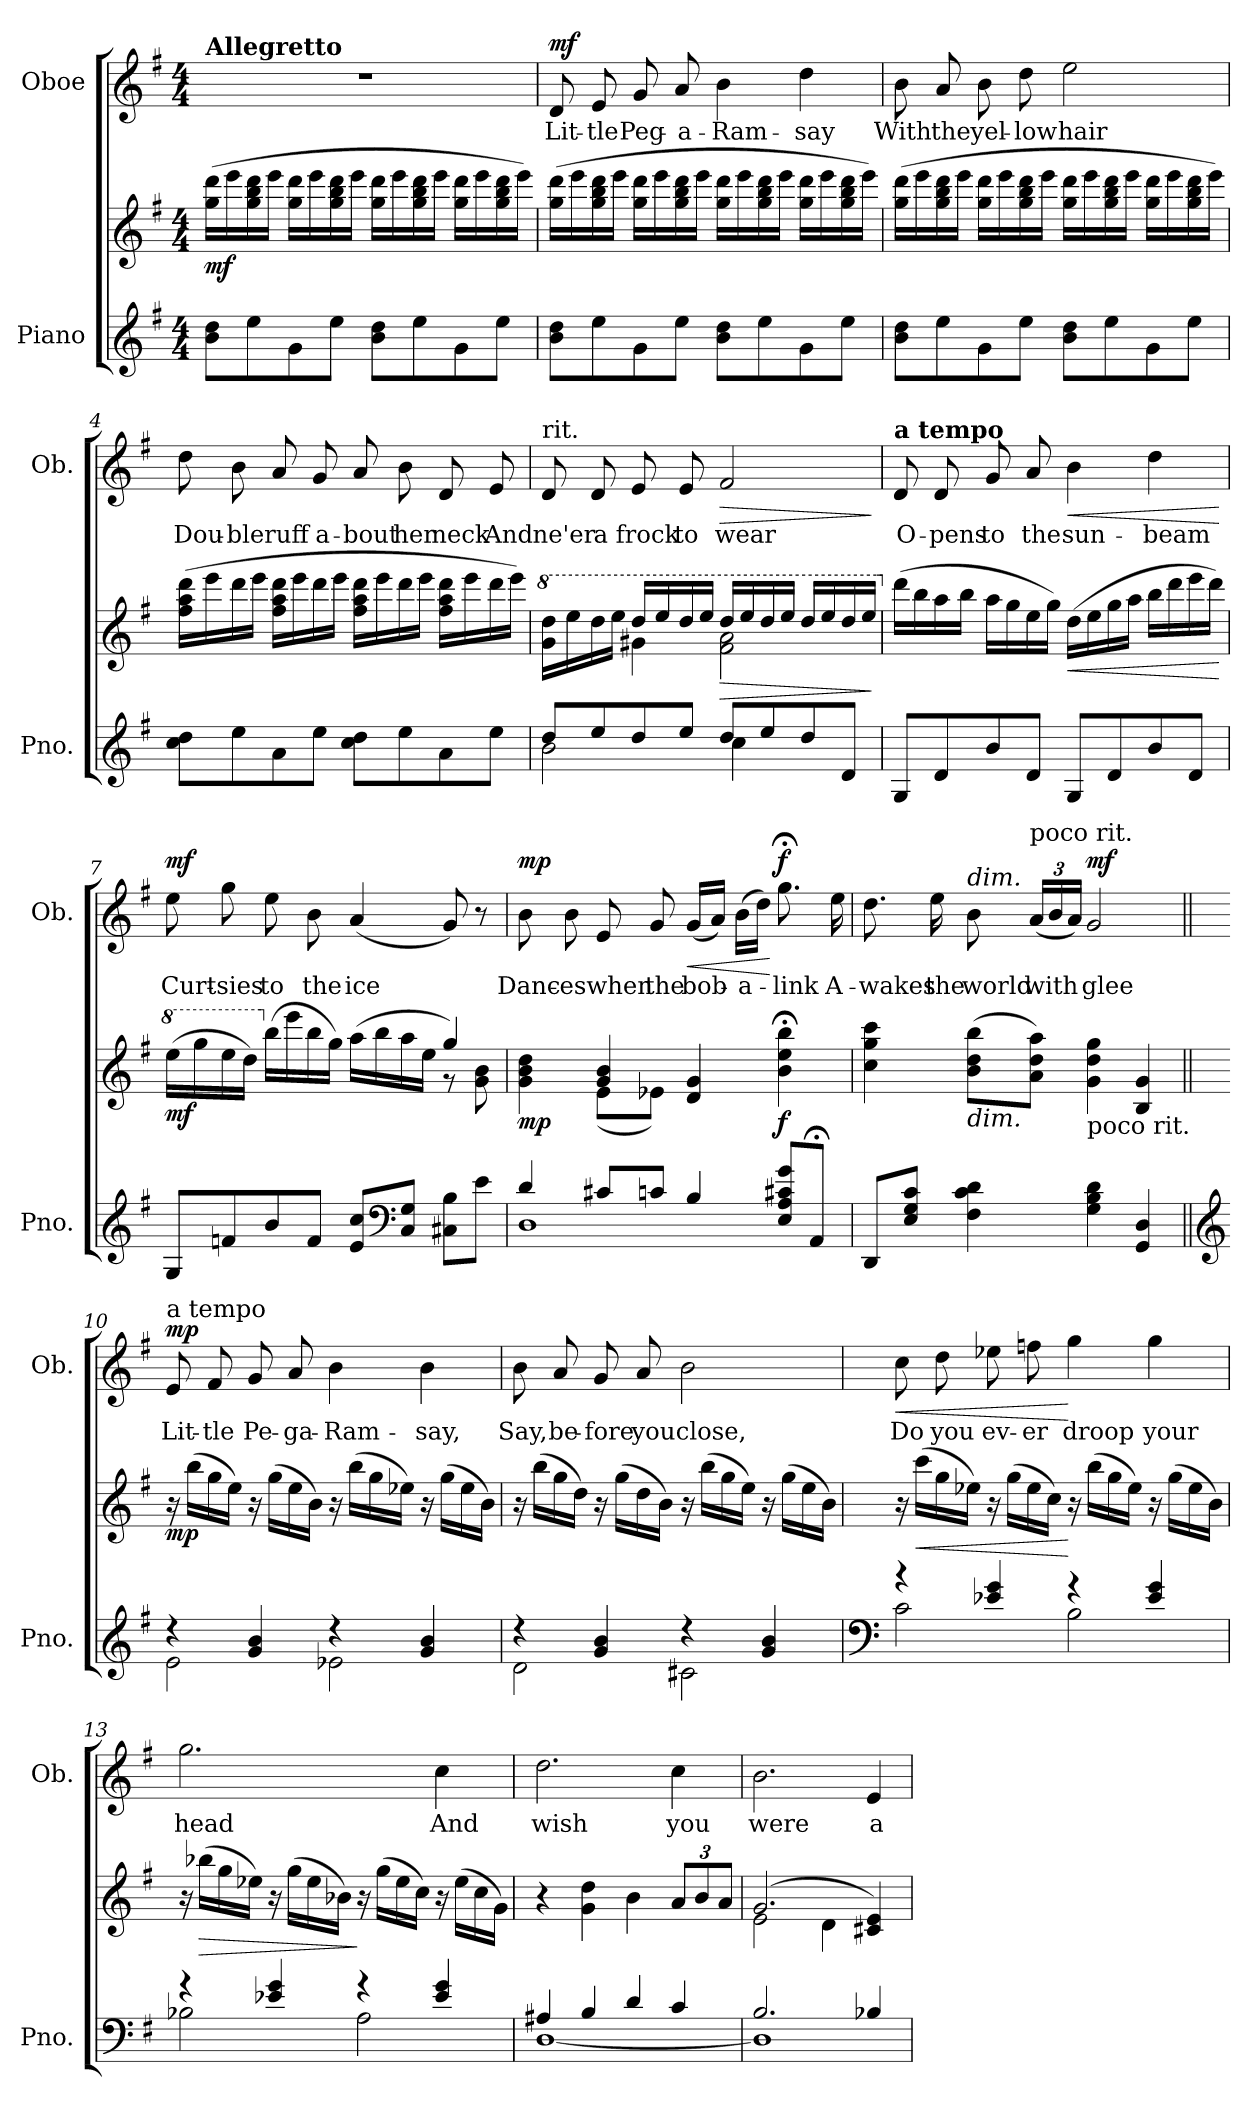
**kern	**kern	**dynam	**kern	**text	**dynam
*part2	*part2	*part2	*part1	*part1	*part1
*staff3	*staff2	*staff2/3	*staff1	*staff1	*staff1
*I"Piano	*	*	*I"Oboe	*	*
*I'Pno.	*	*	*I'Ob.	*	*
*clefG2	*clefG2	*	*clefG2	*	*
*k[f#]	*k[f#]	*	*k[f#]	*	*
*M4/4	*M4/4	*	*M4/4	*	*
=1	=1	=1	=1	=1	=1
!	!	!	!LO:TX:a:B:t=Allegretto	!	!
!	!	!LO:DY:b	!	!	!
8b\ 8dd\L	(16gg\ 16ddd\LL	mf	1r	.	.
.	16eee\	.	.	.	.
8ee\	16gg\ 16bb\ 16ddd\	.	.	.	.
.	16eee\JJ	.	.	.	.
8g\	16gg\ 16ddd\LL	.	.	.	.
.	16eee\	.	.	.	.
8ee\J	16gg\ 16bb\ 16ddd\	.	.	.	.
.	16eee\JJ	.	.	.	.
8b\ 8dd\L	16gg\ 16ddd\LL	.	.	.	.
.	16eee\	.	.	.	.
8ee\	16gg\ 16bb\ 16ddd\	.	.	.	.
.	16eee\JJ	.	.	.	.
8g\	16gg\ 16ddd\LL	.	.	.	.
.	16eee\	.	.	.	.
8ee\J	16gg\ 16bb\ 16ddd\	.	.	.	.
.	16eee\JJ)	.	.	.	.
=2	=2	=2	=2	=2	=2
!	!	!	!	!LO:LY:b	!LO:DY:a
8b\ 8dd\L	(16gg\ 16ddd\LL	.	8d/	Lit-	mf
.	16eee\	.	.	.	.
!	!	!	!	!LO:LY:b	!
8ee\	16gg\ 16bb\ 16ddd\	.	8e/	-tle	.
.	16eee\JJ	.	.	.	.
!	!	!	!	!LO:LY:b	!
8g\	16gg\ 16ddd\LL	.	8g/	Peg-	.
.	16eee\	.	.	.	.
!	!	!	!	!LO:LY:b	!
8ee\J	16gg\ 16bb\ 16ddd\	.	8a/	-a-	.
.	16eee\JJ	.	.	.	.
!	!	!	!	!LO:LY:b	!
8b\ 8dd\L	16gg\ 16ddd\LL	.	4b\	-Ram-	.
.	16eee\	.	.	.	.
8ee\	16gg\ 16bb\ 16ddd\	.	.	.	.
.	16eee\JJ	.	.	.	.
!	!	!	!	!LO:LY:b	!
8g\	16gg\ 16ddd\LL	.	4dd\	-say	.
.	16eee\	.	.	.	.
8ee\J	16gg\ 16bb\ 16ddd\	.	.	.	.
.	16eee\JJ)	.	.	.	.
!!LO:LB:g=z
=3	=3	=3	=3	=3	=3
!	!	!	!	!LO:LY:b	!
8b\ 8dd\L	(16gg\ 16ddd\LL	.	8b\	With	.
.	16eee\	.	.	.	.
!	!	!	!	!LO:LY:b	!
8ee\	16gg\ 16bb\ 16ddd\	.	8a/	the	.
.	16eee\JJ	.	.	.	.
!	!	!	!	!LO:LY:b	!
8g\	16gg\ 16ddd\LL	.	8b\	yel-	.
.	16eee\	.	.	.	.
!	!	!	!	!LO:LY:b	!
8ee\J	16gg\ 16bb\ 16ddd\	.	8dd\	-low	.
.	16eee\JJ	.	.	.	.
!	!	!	!	!LO:LY:b	!
8b\ 8dd\L	16gg\ 16ddd\LL	.	2ee\	hair	.
.	16eee\	.	.	.	.
8ee\	16gg\ 16bb\ 16ddd\	.	.	.	.
.	16eee\JJ	.	.	.	.
8g\	16gg\ 16ddd\LL	.	.	.	.
.	16eee\	.	.	.	.
8ee\J	16gg\ 16bb\ 16ddd\	.	.	.	.
.	16eee\JJ)	.	.	.	.
=4	=4	=4	=4	=4	=4
!	!	!	!	!LO:LY:b	!
8cc\ 8dd\L	(16ff#\ 16aa\ 16ddd\LL	.	8dd\	Dou-	.
.	16eee\	.	.	.	.
!	!	!	!	!LO:LY:b	!
8ee\	16ddd\	.	8b\	-ble	.
.	16eee\JJ	.	.	.	.
!	!	!	!	!LO:LY:b	!
8a\	16ff#\ 16aa\ 16ddd\LL	.	8a/	ruff	.
.	16eee\	.	.	.	.
!	!	!	!	!LO:LY:b	!
8ee\J	16ddd\	.	8g/	a-	.
.	16eee\JJ	.	.	.	.
!	!	!	!	!LO:LY:b	!
8cc\ 8dd\L	16ff#\ 16aa\ 16ddd\LL	.	8a/	-bout	.
.	16eee\	.	.	.	.
!	!	!	!	!LO:LY:b	!
8ee\	16ddd\	.	8b\	her	.
.	16eee\JJ	.	.	.	.
!	!	!	!	!LO:LY:b	!
8a\	16ff#\ 16aa\ 16ddd\LL	.	8d/	neck	.
.	16eee\	.	.	.	.
!	!	!	!	!LO:LY:b	!
8ee\J	16ddd\	.	8e/	And	.
.	16eee\JJ)	.	.	.	.
!!LO:LB:g=z
=5	=5	=5	=5	=5	=5
*^	*	*	*	*	*
*	*	*8va	*	*	*	*
*	*	*^	*	*	*	*
!	!	!	!	!	!LO:TX:a:t=rit.	!	!
!	!	!	!	!	!	!LO:LY:b	!
8dd/L	2b\	16gg\ 16ddd\LL	4ryy	.	8d/	ne'er	.
.	.	16eee\	.	.	.	.	.
!	!	!	!	!	!	!LO:LY:b	!
8ee/	.	16ddd\	.	.	8d/	a	.
.	.	16eee\JJ	.	.	.	.	.
!	!	!	!	!	!	!LO:LY:b	!
8dd/	.	16ddd/LL	4gg#X\	.	8e/	frock	.
.	.	16eee/	.	.	.	.	.
!	!	!	!	!	!	!LO:LY:b	!
8ee/J	.	16ddd/	.	.	8e/	to	.
.	.	16eee/JJ	.	.	.	.	.
!	!	!	!	!LO:HP:b	!	!LO:LY:b	!LO:HP:b
8dd/L	4cc\	16ddd/LL	2ff#\ 2aa\	>	2f#/	wear	>
.	.	16eee/	.	.	.	.	.
8ee/	.	16ddd/	.	.	.	.	.
.	.	16eee/JJ	.	.	.	.	.
8dd/	4ryy	16ddd/LL	.	.	.	.	.
.	.	16eee/	.	.	.	.	.
8d/J	.	16ddd/	.	.	.	.	.
.	.	16eee/JJ	.	.	.	.	.
*v	*v	*	*	*	*	*	*
*	*v	*v	*	*	*	*
.	.	]	.	.	]
=6	=6	=6	=6	=6	=6
*	*X8va	*	*	*	*
!	!	!	!LO:TX:a:B:t=a tempo	!	!
!	!	!	!	!LO:LY:b	!
8G/L	(16ddd\LL	.	8d/	O-	.
.	16bb\	.	.	.	.
!	!	!	!	!LO:LY:b	!
8d/	16aa\	.	8d/	-pens	.
.	16bb\JJ	.	.	.	.
!	!	!	!	!LO:LY:b	!
8b/	16aa\LL	.	8g/	to	.
.	16gg\	.	.	.	.
!	!	!	!	!LO:LY:b	!
8d/J	16ee\	.	8a/	the	.
.	16gg\JJ)	.	.	.	.
!	!	!LO:HP:b	!	!LO:LY:b	!LO:HP:b
8G/L	(16dd\LL	<	4b\	sun-	<
.	16ee\	.	.	.	.
8d/	16gg\	.	.	.	.
.	16aa\JJ	.	.	.	.
!	!	!	!	!LO:LY:b	!
8b/	16bb\LL	.	4dd\	-beam	.
.	16ddd\	.	.	.	.
8d/J	16eee\	.	.	.	.
.	16ddd\JJ)	.	.	.	.
.	.	[	.	.	[
!!LO:PB:g=z
=7	=7	=7	=7	=7	=7
*	*8va	*	*	*	*
*	*^	*	*	*	*
!	!	!	!LO:DY:b	!	!LO:LY:b	!LO:DY:a
8G/L	(16eee\LL	2.ryy	mf	8ee\	Curt-	mf
.	16ggg\	.	.	.	.	.
!	!	!	!	!	!LO:LY:b	!
8fn/	16eee\	.	.	8gg\	-sies	.
.	16ddd\JJ)	.	.	.	.	.
*	*X8va	*	*	*	*	*
!	!	!	!	!	!LO:LY:b	!
8b/	(16bb\LL	.	.	8ee\	to	.
.	16eee\	.	.	.	.	.
!	!	!	!	!	!LO:LY:b	!
8f/J	16bb\	.	.	8b\	the	.
.	16gg\JJ)	.	.	.	.	.
!	!	!	!	!	!LO:LY:b	!
8e/ 8cc/L	(16aa\LL	.	.	(4a/	ice	.
.	16bb\	.	.	.	.	.
*clefF4	*	*	*	*	*	*
8C/ 8G/J	16aa\	.	.	.	.	.
.	16ee\JJ	.	.	.	.	.
8C#X\ 8B\L	4gg/)	8r	.	8g/)	.	.
8e\J	.	8g\ 8b\	.	8r	.	.
=8	=8	=8	=8	=8	=8	=8
*^	*	*	*	*	*	*
!	!	!	!	!LO:DY:b	!	!LO:LY:b	!LO:DY:a
4d/	1D	4g\ 4b\ 4dd\	4ryy	mp	8b\	Danc-	mp
!	!	!	!	!	!	!LO:LY:b	!
.	.	.	.	.	8b\	-es	.
!	!	!	!	!	!	!LO:LY:b	!
8c#X/L	.	4g/ 4b/	(8e\L	.	8e/	when	.
!	!	!	!	!	!	!LO:LY:b	!
8cn/J	.	.	8e-X\J)	.	8g/	the	.
!	!	!	!	!	!	!LO:LY:b	!LO:HP:b
4B/	.	4d/ 4g/	2ryy	.	(16g/LL	bob-	<
.	.	.	.	.	16a/JJ)	.	.
!	!	!	!	!	!	!LO:LY:b	!
.	.	.	.	.	(16b\LL	-a-	.
.	.	.	.	.	16dd\JJ)	.	.
!	!	!	!	!LO:DY:b	!	!LO:LY:b	!LO:DY:n=1:a
8E/ 8A/ 8c#X/ 8g/L	.	4b\;< 4ee\;< 4bb\;<	.	f	8.gg;<\	-link	[ f
8AA;</J	.	.	.	.	.	.	.
!	!	!	!	!	!	!LO:LY:b	!
.	.	.	.	.	16ee\	A-	.
*v	*v	*	*	*	*	*	*
*	*v	*v	*	*	*	*
!!LO:LB:g=z
=9	=9	=9	=9	=9	=9
!	!	!	!	!LO:LY:b	!
8DD/L	4cc\ 4gg\ 4ccc\	.	8.dd\	-wakes	.
8E/ 8G/ 8c/J	.	.	.	.	.
!	!	!	!	!LO:LY:b	!
.	.	.	16ee\	the	.
!	!	!	!LO:TX:a:i:t=dim.	!	!
!	!LO:TX:b:i:t=dim.	!	!	!	!
!	!	!	!	!LO:LY:b	!
4F#\ 4c\ 4d\	(8b\ 8dd\ 8bb\L	.	8b\	world	.
*	*	*	*Xbrackettup	*	*
!	!	!	!LO:TX:a:t=poco rit.	!	!
!	!	!	!	!LO:LY:b	!
.	8a\ 8dd\ 8aa\J)	.	(24a/LL	with	.
.	.	.	24b/	.	.
.	.	.	24a/JJ)	.	.
!	!LO:TX:b:t=poco rit.	!	!	!	!
!	!	!	!	!LO:LY:b	!LO:DY:a
4G\ 4B\ 4d\	4g\ 4dd\ 4gg\	.	2g/	glee	mf
4GG/ 4D/	4B/ 4g/	.	.	.	.
=10||	=10||	=10||	=10||	=10||	=10||
*clefG2	*	*	*	*	*
*^	*	*	*	*	*
!	!	!	!	!LO:TX:a:t=a tempo	!	!
!	!	!	!LO:DY:b	!	!LO:LY:b	!LO:DY:a
4r	2e\	16r	mp	8e/	Lit-	mp
.	.	(16bb\LL	.	.	.	.
!	!	!	!	!	!LO:LY:b	!
.	.	16gg\	.	8f#/	-tle	.
.	.	16ee\JJ)	.	.	.	.
!	!	!	!	!	!LO:LY:b	!
4g/ 4b/	.	16r	.	8g/	Pe-	.
.	.	(16gg\LL	.	.	.	.
!	!	!	!	!	!LO:LY:b	!
.	.	16ee\	.	8a/	-ga-	.
.	.	16b\JJ)	.	.	.	.
!	!	!	!	!	!LO:LY:b	!
4r	2e-X\	16r	.	4b\	-Ram-	.
.	.	(16bb\LL	.	.	.	.
.	.	16gg\	.	.	.	.
.	.	16ee-X\JJ)	.	.	.	.
!	!	!	!	!	!LO:LY:b	!
4g/ 4b/	.	16r	.	4b\	-say,	.
.	.	(16gg\LL	.	.	.	.
.	.	16ee-\	.	.	.	.
.	.	16b\JJ)	.	.	.	.
!!LO:LB:g=z
=11	=11	=11	=11	=11	=11	=11
!	!	!	!	!	!LO:LY:b	!
4r	2d\	16r	.	8b\	Say,	.
.	.	(16bb\LL	.	.	.	.
!	!	!	!	!	!LO:LY:b	!
.	.	16gg\	.	8a/	be-	.
.	.	16dd\JJ)	.	.	.	.
!	!	!	!	!	!LO:LY:b	!
4g/ 4b/	.	16r	.	8g/	-fore	.
.	.	(16gg\LL	.	.	.	.
!	!	!	!	!	!LO:LY:b	!
.	.	16dd\	.	8a/	you	.
.	.	16b\JJ)	.	.	.	.
!	!	!	!	!	!LO:LY:b	!
4r	2c#X\	16r	.	2b\	close,	.
.	.	(16bb\LL	.	.	.	.
.	.	16gg\	.	.	.	.
.	.	16ee\JJ)	.	.	.	.
4g/ 4b/	.	16r	.	.	.	.
.	.	(16gg\LL	.	.	.	.
.	.	16ee\	.	.	.	.
.	.	16b\JJ)	.	.	.	.
=12	=12	=12	=12	=12	=12	=12
*clefF4	*	*	*	*	*	*
!	!	!	!	!	!LO:LY:b	!LO:HP:b
4r	2c\	16r	.	8cc\	Do	<
!	!	!	!LO:HP:b	!	!	!
.	.	(16ccc\LL	<	.	.	.
!	!	!	!	!	!LO:LY:b	!
.	.	16gg\	.	8dd\	you	.
.	.	16ee-X\JJ)	.	.	.	.
!	!	!	!	!	!LO:LY:b	!
4e-X/ 4g/	.	16r	.	8ee-X\	ev-	.
.	.	(16gg\LL	.	.	.	.
!	!	!	!	!	!LO:LY:b	!
.	.	16ee-\	.	8ffn\	-er	.
.	.	16cc\JJ)	.	.	.	.
!	!	!	!	!	!LO:LY:b	!
4r	2B\	16r	[	4gg\	droop	[
.	.	(16bb\LL	.	.	.	.
.	.	16gg\	.	.	.	.
.	.	16ee-\JJ)	.	.	.	.
!	!	!	!	!	!LO:LY:b	!
4e-/ 4g/	.	16r	.	4gg\	your	.
.	.	(16gg\LL	.	.	.	.
.	.	16ee-\	.	.	.	.
.	.	16b\JJ)	.	.	.	.
!!LO:PB:g=z
=13	=13	=13	=13	=13	=13	=13
!	!	!	!	!	!LO:LY:b	!
4r	2B-X\	16r	.	2.gg\	head	.
!	!	!	!LO:HP:b	!	!	!
.	.	(16bb-X\LL	>	.	.	.
.	.	16gg\	.	.	.	.
.	.	16ee-X\JJ)	.	.	.	.
4e-X/ 4g/	.	16r	.	.	.	.
.	.	(16gg\LL	.	.	.	.
.	.	16ee-\	.	.	.	.
.	.	16b-X\JJ)	.	.	.	.
4r	2A\	16r	]	.	.	.
.	.	(16gg\LL	.	.	.	.
.	.	16ee-\	.	.	.	.
.	.	16cc\JJ)	.	.	.	.
!	!	!	!	!	!LO:LY:b	!
4e-/ 4g/	.	16r	.	4cc\	And	.
.	.	(16ee-\LL	.	.	.	.
.	.	16cc\	.	.	.	.
.	.	16g\JJ)	.	.	.	.
=14	=14	=14	=14	=14	=14	=14
!	!	!	!	!	!LO:LY:b	!
4A#X/	[1D	4r	.	2.dd\	wish	.
4B/	.	4g\ 4dd\	.	.	.	.
4d/	.	4b\	.	.	.	.
*	*	*Xbrackettup	*	*	*	*
!	!	!	!	!	!LO:LY:b	!
4c/	.	12a/L	.	4cc\	you	.
.	.	12b/	.	.	.	.
.	.	12a/J	.	.	.	.
=15	=15	=15	=15	=15	=15	=15
*	*	*^	*	*	*	*
!	!	!	!	!	!	!LO:LY:b	!
2.B/	1D]	(2.g/	2e\	.	2.b\	were	.
.	.	.	4d\	.	.	.	.
!	!	!	!	!	!	!LO:LY:b	!
4B-X/	.	4c#X/ 4e/)	4ryy	.	4e/	a	.
*v	*v	*	*	*	*	*	*
*	*v	*v	*	*	*	*
=	=	=	=	=	=
*-	*-	*-	*-	*-	*-
